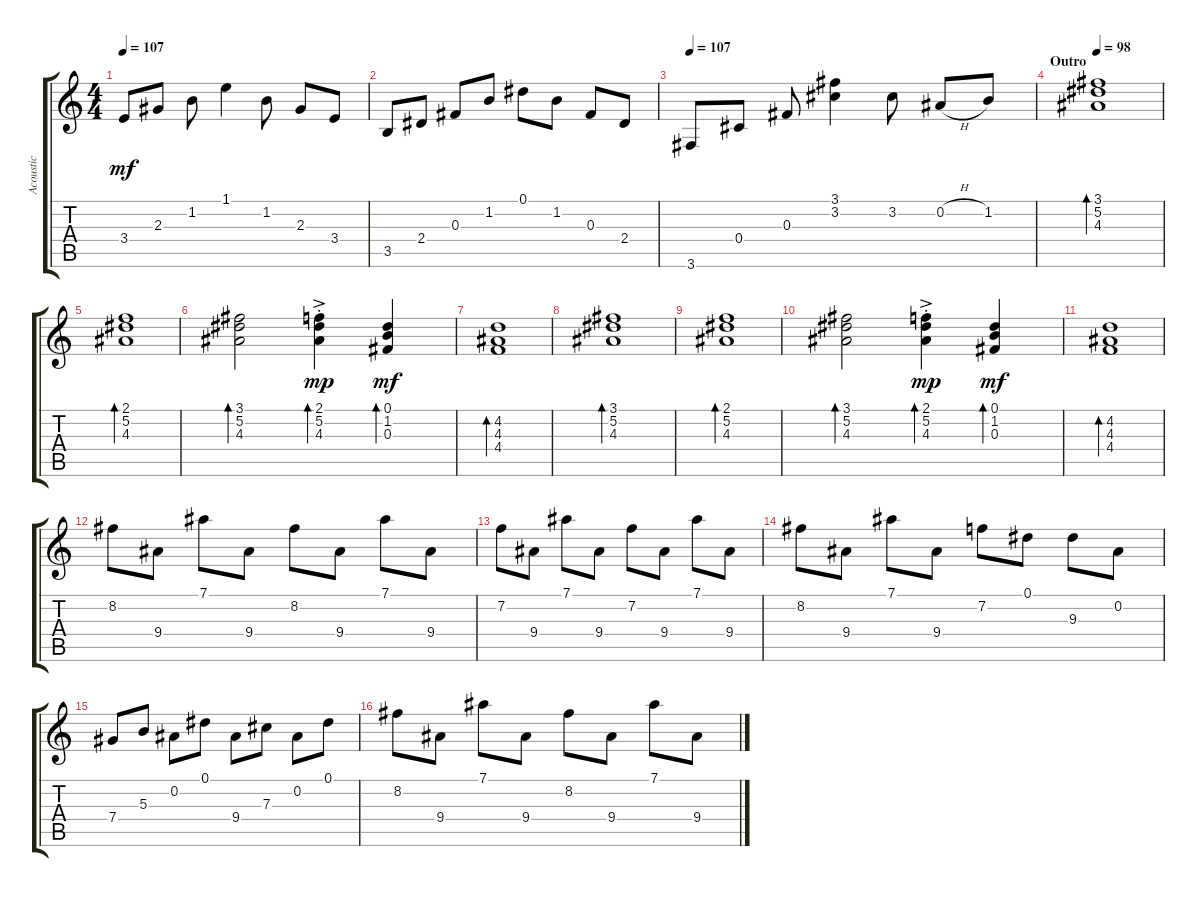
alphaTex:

\track ("Acoustic" "Acoustic") {instrument acousticguitarsteel}
\staff {score tabs}
\tuning (Eb4 Bb3 Gb3 Db3 Ab2 Eb2) {hide}
\ts (4 4)
\tempo 107
\clef g2
\ks c
3.4.8{dy mf} 2.3.8 1.2.8 1.1.4 1.2.8 2.3.8 3.4.8 |
3.5.8 2.4.8 0.3.8 1.2.8 0.1.8 1.2.8 0.3.8 2.4.8 |
\tempo 107
3.6.8 0.4.8 0.3.8 (3.1 3.2).4 3.2.8 0.2{h}.8 1.2.8 |
\section ("" "Outro")
\tempo 98
(3.1 5.2 4.3).1{bd 120} |
(2.1 5.2 4.3).1{bd 120} |
(3.1 5.2 4.3).2{bd 120} (2.1{ac st} 5.2{ac st} 4.3{ac st}).4{bd 60 dy mp} (0.1 1.2 0.3).4{bd 60 dy mf} |
(4.2 4.3 4.4).1{bd 60} |
(3.1 5.2 4.3).1{bd 120} |
(2.1 5.2 4.3).1{bd 120} |
(3.1 5.2 4.3).2{bd 120} (2.1{ac st} 5.2{ac st} 4.3{ac st}).4{bd 60 dy mp} (0.1 1.2 0.3).4{bd 60 dy mf} |
(4.2 4.3 4.4).1{bd 60} |
8.2.8 9.4.8 7.1.8 9.4.8 8.2.8 9.4.8 7.1.8 9.4.8 |
7.2.8 9.4.8 7.1.8 9.4.8 7.2.8 9.4.8 7.1.8 9.4.8 |
8.2.8 9.4.8 7.1.8 9.4.8 7.2.8 0.1.8 9.3.8 0.2.8 |
7.4.8 5.3.8 0.2.8 0.1.8 9.4.8 7.3.8 0.2.8 0.1.8 |
8.2.8 9.4.8 7.1.8 9.4.8 8.2.8 9.4.8 7.1.8 9.4.8
